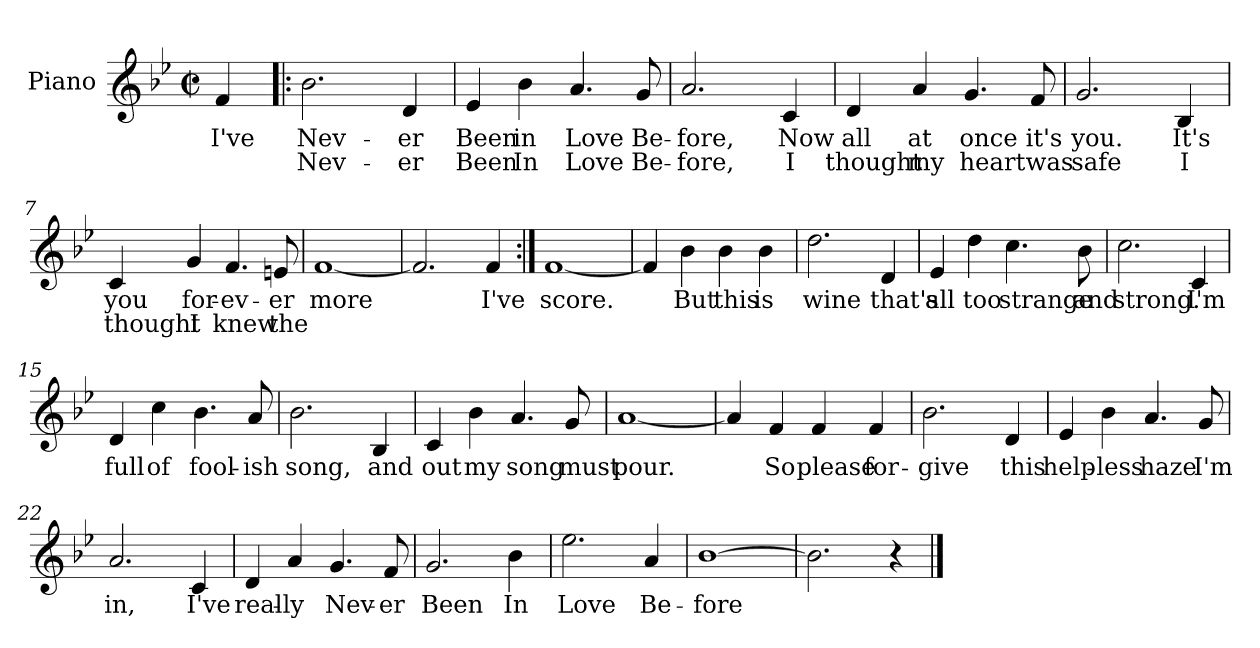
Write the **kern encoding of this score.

**kern	**text	**text
*part1	*part1	*part1
*staff1	*staff1	*staff1
*I"Piano	*	*
*I'Pno	*	*
*clefG2	*	*
*k[b-e-]	*	*
*B-:	*	*
*M2/2	*	*
*met(c|)	*	*
=1	=1	=1
4f/	I've	.
=2!|:	=2!|:	=2!|:
2.b-\	Nev-	Nev-
4d/	-er	-er
=3	=3	=3
4e-/	Been	Been
4b-\	in	In
4.a/	Love	Love
8g/	Be-	Be-
=4	=4	=4
2.a/	fore,	-fore,
4c/	Now	I
=5	=5	=5
4d/	all	thought
4a/	at	my
4.g/	once	heart
8f/	it's	was
!!LO:LB:g=z
=6	=6	=6
2.g/	you.	safe
4B-/	It's	I
=7	=7	=7
4c/	you	thought
4g/	for-	I
4.f/	-ev-	knew
8en/	-er	the
=8	=8	=8
[1f	more	.
=9	=9	=9
2.f/]	.	.
4f/	I've	.
!!LO:LB:g=z
=10:|!	=10:|!	=10:|!
[1f	score.	.
=11	=11	=11
4f/]	.	.
4b-\	But	.
4b-\	this	.
4b-\	is	.
=12	=12	=12
2.dd\	wine	.
4d/	that's	.
=13	=13	=13
4e-/	all	.
4dd\	too	.
4.cc\	strange	.
8b-\	and	.
!!LO:LB:g=z
=14	=14	=14
2.cc\	strong.	.
4c/	I'm	.
=15	=15	=15
4d/	full	.
4cc\	of	.
4.b-\	fool-	.
8a/	-ish	.
=16	=16	=16
2.b-\	song,	.
4B-/	and	.
=17	=17	=17
4c/	out	.
4b-\	my	.
4.a/	song	.
8g/	must	.
!!LO:LB:g=z
=18	=18	=18
[1a	pour.	.
=19	=19	=19
4a/]	.	.
4f/	So	.
4f/	please	.
4f/	for-	.
=20	=20	=20
2.b-\	-give	.
4d/	this	.
=21	=21	=21
4e-/	help-	.
4b-\	-less	.
4.a/	haze	.
8g/	I'm	.
!!LO:LB:g=z
=22	=22	=22
2.a/	in,	.
4c/	I've	.
=23	=23	=23
4d/	real-	.
4a/	-ly	.
4.g/	Nev-	.
8f/	-er	.
=24	=24	=24
2.g/	Been	.
4b-\	In	.
=25	=25	=25
2.ee-\	Love	.
4a/	Be-	.
=26	=26	=26
[1b-	-fore	.
=27	=27	=27
2.b-\]	.	.
4r	.	.
==	==	==
*-	*-	*-
